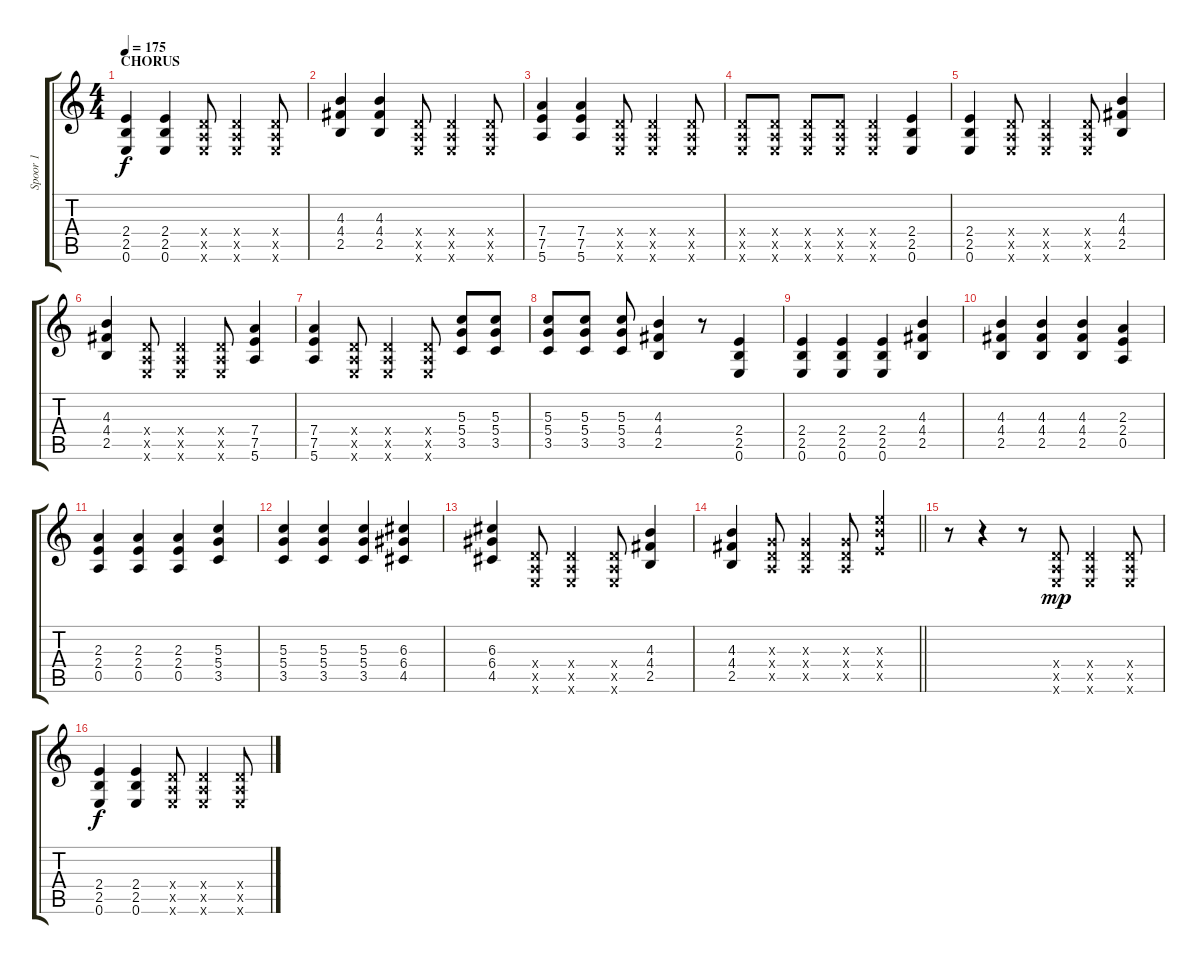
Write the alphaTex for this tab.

\track ("Spoor 1" "Spoor 1") {instrument distortionguitar}
\staff {score tabs}
\tuning (E4 B3 G3 D3 A2 E2) {hide}
\ts (4 4)
\section ("" "CHORUS")
\tempo 175
\clef g2
\ks c
(2.4 2.5 0.6).4{dy f} (2.4 2.5 0.6).4 (0.4{x} 0.5{x} 0.6{x}).8 (0.4{x} 0.5{x} 0.6{x}).4 (0.4{x} 0.5{x} 0.6{x}).8 |
(4.3 4.4 2.5).4 (4.3 4.4 2.5).4 (0.4{x} 0.5{x} 0.6{x}).8 (0.4{x} 0.5{x} 0.6{x}).4 (0.4{x} 0.5{x} 0.6{x}).8 |
(7.4 7.5 5.6).4 (7.4 7.5 5.6).4 (0.4{x} 0.5{x} 0.6{x}).8 (0.4{x} 0.5{x} 0.6{x}).4 (0.4{x} 0.5{x} 0.6{x}).8 |
(0.4{x} 0.5{x} 0.6{x}).8 (0.4{x} 0.5{x} 0.6{x}).8 (0.4{x} 0.5{x} 0.6{x}).8 (0.4{x} 0.5{x} 0.6{x}).8 (0.4{x} 0.5{x} 0.6{x}).4 (2.4 2.5 0.6).4 |
(2.4 2.5 0.6).4 (0.4{x} 0.5{x} 0.6{x}).8 (0.4{x} 0.5{x} 0.6{x}).4 (0.4{x} 0.5{x} 0.6{x}).8 (4.3 4.4 2.5).4 |
(4.3 4.4 2.5).4 (0.4{x} 0.5{x} 0.6{x}).8 (0.4{x} 0.5{x} 0.6{x}).4 (0.4{x} 0.5{x} 0.6{x}).8 (7.4 7.5 5.6).4 |
(7.4 7.5 5.6).4 (0.4{x} 0.5{x} 0.6{x}).8 (0.4{x} 0.5{x} 0.6{x}).4 (0.4{x} 0.5{x} 0.6{x}).8 (5.3 5.4 3.5).8 (5.3 5.4 3.5).8 |
(5.3 5.4 3.5).8 (5.3 5.4 3.5).8 (5.3 5.4 3.5).8 (4.3 4.4 2.5).4 r.8 (2.4 2.5 0.6).4 |
(2.4 2.5 0.6).4 (2.4 2.5 0.6).4 (2.4 2.5 0.6).4 (4.3 4.4 2.5).4 |
(4.3 4.4 2.5).4 (4.3 4.4 2.5).4 (4.3 4.4 2.5).4 (2.3 2.4 0.5).4 |
(2.3 2.4 0.5).4 (2.3 2.4 0.5).4 (2.3 2.4 0.5).4 (5.3 5.4 3.5).4 |
(5.3 5.4 3.5).4 (5.3 5.4 3.5).4 (5.3 5.4 3.5).4 (6.3 6.4 4.5).4 |
(6.3 6.4 4.5).4 (0.4{x} 0.5{x} 0.6{x}).8 (0.4{x} 0.5{x} 0.6{x}).4 (0.4{x} 0.5{x} 0.6{x}).8 (4.3 4.4 2.5).4 |
\barLineRight lightlight
(4.3 4.4 2.5).4 (0.3{x} 0.4{x} 0.5{x}).8 (0.3{x} 0.4{x} 0.5{x}).4 (0.3{x} 0.4{x} 0.5{x}).8 (9.3{x} 9.4{x} 7.5{x}).4 |
r.8 r.4 r.8 (0.4{x} 0.5{x} 0.6{x}).8{dy mp} (0.4{x} 0.5{x} 0.6{x}).4 (0.4{x} 0.5{x} 0.6{x}).8 |
(2.4 2.5 0.6).4{dy f} (2.4 2.5 0.6).4 (0.4{x} 0.5{x} 0.6{x}).8 (0.4{x} 0.5{x} 0.6{x}).4 (0.4{x} 0.5{x} 0.6{x}).8
